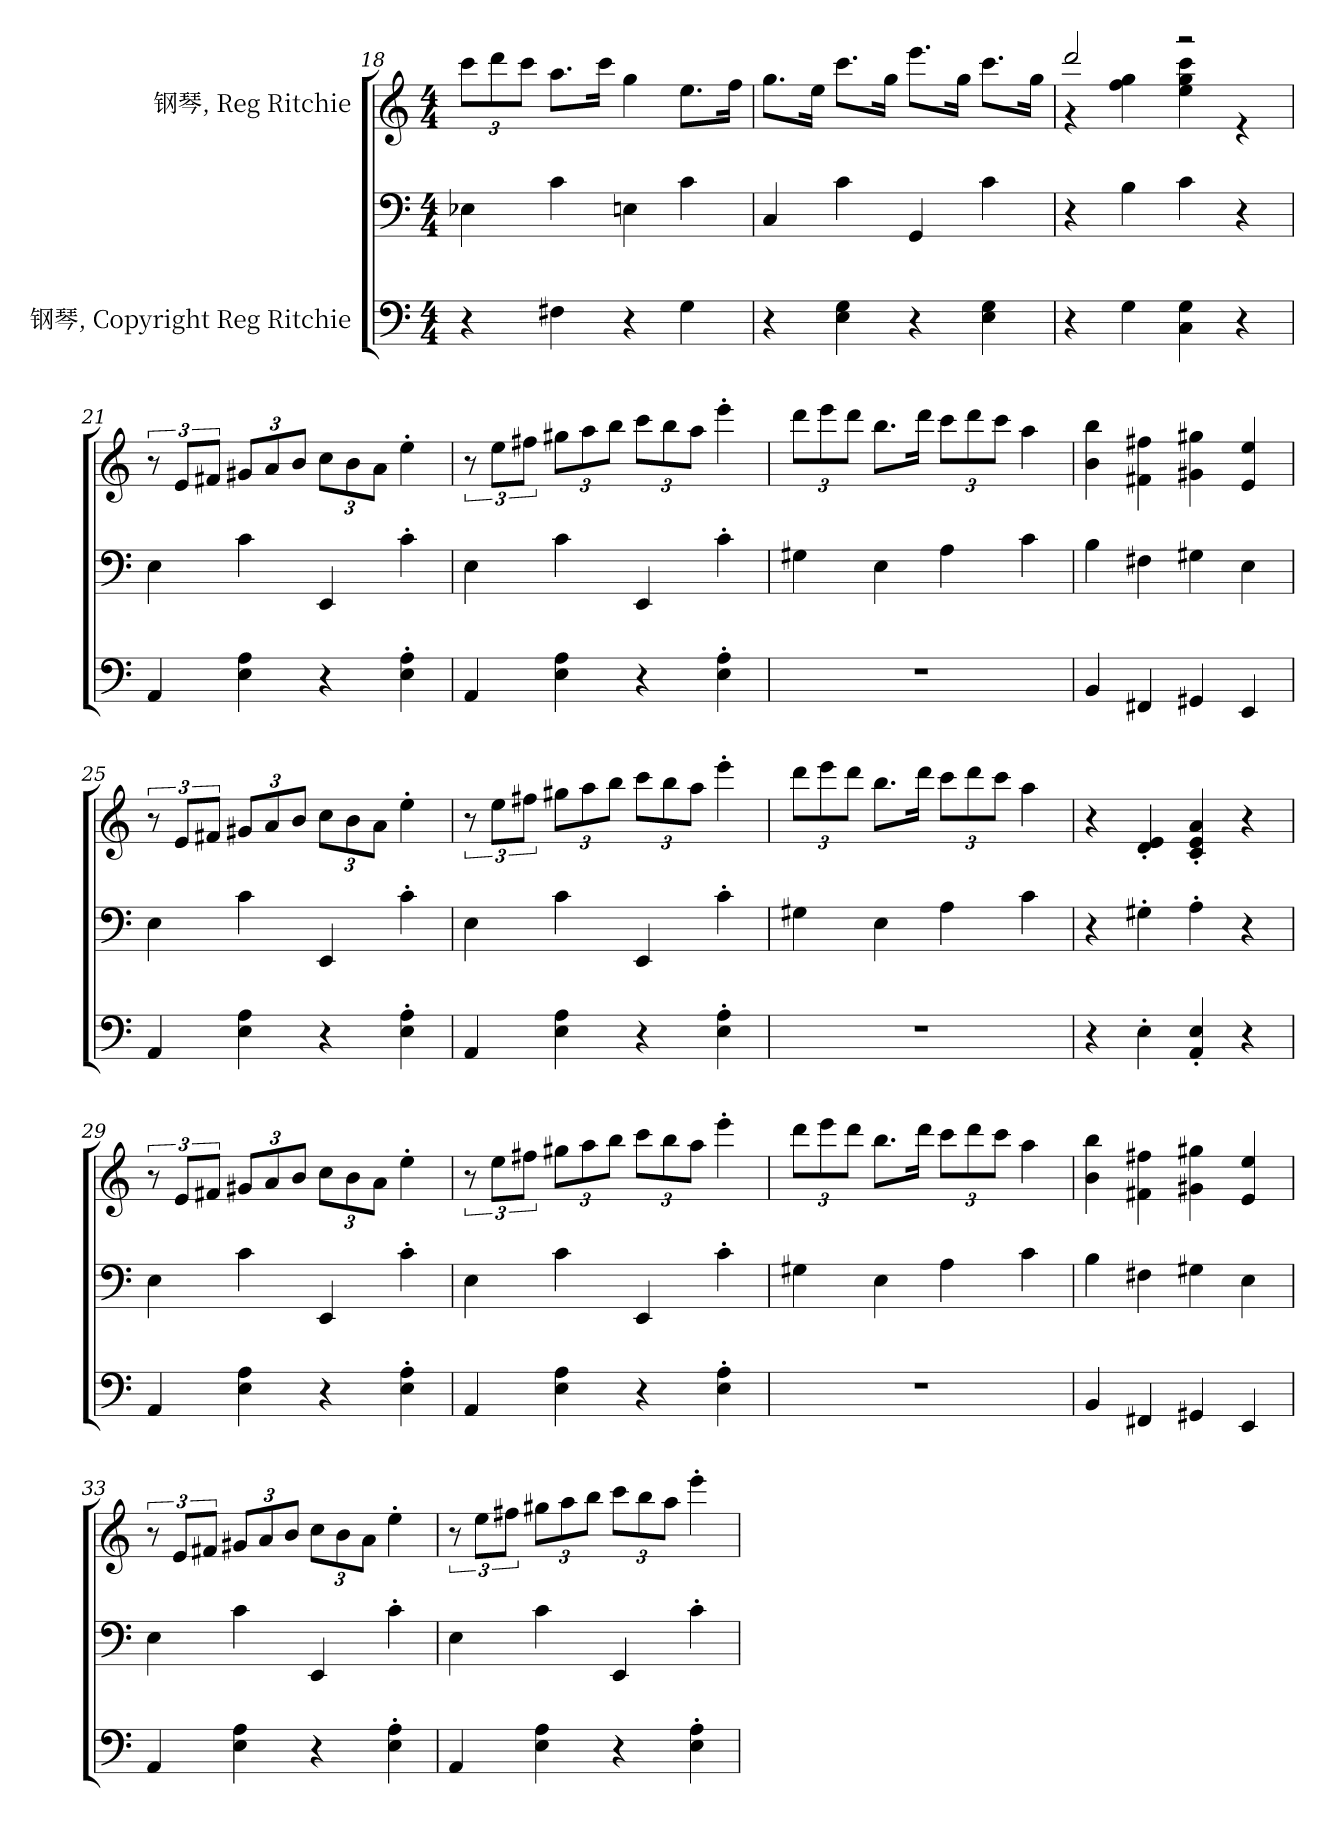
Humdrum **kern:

**kern	**kern	**kern
*part2	*part2	*part1
*staff3	*staff2	*staff1
*I"钢琴, Copyright Reg Ritchie	*	*I"钢琴, Reg Ritchie
*clefF4	*clefF4	*clefG2
*k[]	*k[]	*k[]
*M4/4	*M4/4	*M4/4
*	*	*Xbrackettup
=18	=18	=18
4r	4E-X\	12ccc\L
.	.	12ddd\
.	.	12ccc\J
4F#X\	4c\	8.aa\L
.	.	16ccc\Jk
4r	4En\	4gg\
4G\	4c\	8.ee\L
.	.	16ff\Jk
=19	=19	=19
4r	4C/	8.gg\L
.	.	16ee\Jk
4E\ 4G\	4c\	8.ccc\L
.	.	16gg\Jk
4r	4GG/	8.eee\L
.	.	16gg\Jk
4E\ 4G\	4c\	8.ccc\L
.	.	16gg\Jk
=20	=20	=20
*	*	*^
4r	4r	2ddd/	4r
4G\	4B\	.	4ff\ 4gg\
4C\ 4G\	4c\	2r	4ee\ 4gg\ 4ccc\
4r	4r	.	4r
*	*	*v	*v
!!LO:LB:g=z
=21	=21	=21
*	*	*brackettup
4AA/	4E\	12r
.	.	12e/L
.	.	12f#X/J
*	*	*Xbrackettup
4E\ 4A\	4c\	12g#X/L
.	.	12a/
.	.	12b/J
4r	4EE/	12cc\L
.	.	12b\
.	.	12a\J
4E\' 4A\'	4c'\	4ee'\
=22	=22	=22
*	*	*brackettup
4AA/	4E\	12r
.	.	12ee\L
.	.	12ff#X\J
*	*	*Xbrackettup
4E\ 4A\	4c\	12gg#X\L
.	.	12aa\
.	.	12bb\J
4r	4EE/	12ccc\L
.	.	12bb\
.	.	12aa\J
4E\' 4A\'	4c'\	4eee'\
=23	=23	=23
1r	4G#X\	12ddd\L
.	.	12eee\
.	.	12ddd\J
.	4E\	8.bb\L
.	.	16ddd\Jk
.	4A\	12ccc\L
.	.	12ddd\
.	.	12ccc\J
.	4c\	4aa\
!!LO:LB:g=z
=24	=24	=24
4BB/	4B\	4b\ 4bb\
4FF#X/	4F#X\	4f#X\ 4ff#X\
4GG#X/	4G#X\	4g#X\ 4gg#X\
4EE/	4E\	4e/ 4ee/
=25	=25	=25
*	*	*brackettup
4AA/	4E\	12r
.	.	12e/L
.	.	12f#X/J
*	*	*Xbrackettup
4E\ 4A\	4c\	12g#X/L
.	.	12a/
.	.	12b/J
4r	4EE/	12cc\L
.	.	12b\
.	.	12a\J
4E\' 4A\'	4c'\	4ee'\
=26	=26	=26
*	*	*brackettup
4AA/	4E\	12r
.	.	12ee\L
.	.	12ff#X\J
*	*	*Xbrackettup
4E\ 4A\	4c\	12gg#X\L
.	.	12aa\
.	.	12bb\J
4r	4EE/	12ccc\L
.	.	12bb\
.	.	12aa\J
4E\' 4A\'	4c'\	4eee'\
!!LO:PB:g=z
=27	=27	=27
1r	4G#X\	12ddd\L
.	.	12eee\
.	.	12ddd\J
.	4E\	8.bb\L
.	.	16ddd\Jk
.	4A\	12ccc\L
.	.	12ddd\
.	.	12ccc\J
.	4c\	4aa\
=28	=28	=28
4r	4r	4r
4E'\	4G#X'\	4d/' 4e/'
4AA/' 4E/'	4A'\	4c/' 4e/' 4a/'
4r	4r	4r
=29	=29	=29
*	*	*brackettup
4AA/	4E\	12r
.	.	12e/L
.	.	12f#X/J
*	*	*Xbrackettup
4E\ 4A\	4c\	12g#X/L
.	.	12a/
.	.	12b/J
4r	4EE/	12cc\L
.	.	12b\
.	.	12a\J
4E\' 4A\'	4c'\	4ee'\
!!LO:LB:g=z
=30	=30	=30
*	*	*brackettup
4AA/	4E\	12r
.	.	12ee\L
.	.	12ff#X\J
*	*	*Xbrackettup
4E\ 4A\	4c\	12gg#X\L
.	.	12aa\
.	.	12bb\J
4r	4EE/	12ccc\L
.	.	12bb\
.	.	12aa\J
4E\' 4A\'	4c'\	4eee'\
=31	=31	=31
1r	4G#X\	12ddd\L
.	.	12eee\
.	.	12ddd\J
.	4E\	8.bb\L
.	.	16ddd\Jk
.	4A\	12ccc\L
.	.	12ddd\
.	.	12ccc\J
.	4c\	4aa\
=32	=32	=32
4BB/	4B\	4b\ 4bb\
4FF#X/	4F#X\	4f#X\ 4ff#X\
4GG#X/	4G#X\	4g#X\ 4gg#X\
4EE/	4E\	4e/ 4ee/
!!LO:LB:g=z
=33	=33	=33
*	*	*brackettup
4AA/	4E\	12r
.	.	12e/L
.	.	12f#X/J
*	*	*Xbrackettup
4E\ 4A\	4c\	12g#X/L
.	.	12a/
.	.	12b/J
4r	4EE/	12cc\L
.	.	12b\
.	.	12a\J
4E\' 4A\'	4c'\	4ee'\
=34	=34	=34
*	*	*brackettup
4AA/	4E\	12r
.	.	12ee\L
.	.	12ff#X\J
*	*	*Xbrackettup
4E\ 4A\	4c\	12gg#X\L
.	.	12aa\
.	.	12bb\J
4r	4EE/	12ccc\L
.	.	12bb\
.	.	12aa\J
4E\' 4A\'	4c'\	4eee'\
=	=	=
*-	*-	*-
